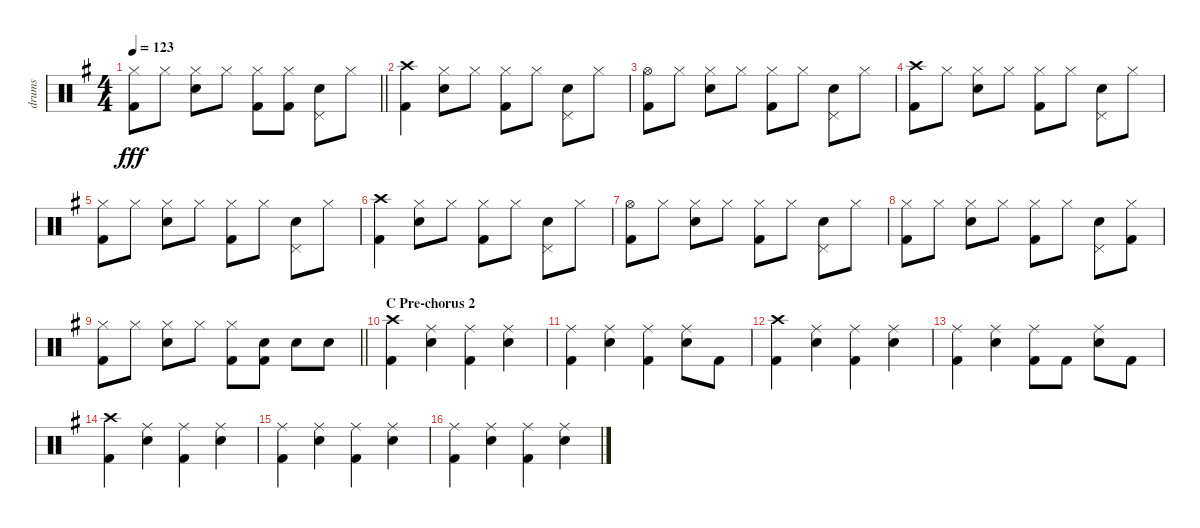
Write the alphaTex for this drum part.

\track ("drums" "drums") {instrument percussion}
\staff {score}
\articulation defaults
\ts (4 4)
\tempo 123
\clef neutral
\barLineRight lightlight
\ks g
("Hi-Hat (closed)" "Kick (hit) 2").8{dy fff} "Hi-Hat (closed)".8 ("Snare (hit) 2" "Hi-Hat (closed)").8 "Hi-Hat (closed)".8 ("Hi-Hat (closed)" "Kick (hit) 2").8 ("Hi-Hat (closed)" "Kick (hit) 2").8 ("Snare (hit) 2" "Pedal Hi-Hat (hit)").8 "Hi-Hat (closed)".8 |
("Crash high (hit)" "Kick (hit) 2").4 ("Snare (hit) 2" "Hi-Hat (closed)").8 "Hi-Hat (closed)".8 ("Hi-Hat (closed)" "Kick (hit) 2").8 "Hi-Hat (closed)".8 ("Snare (hit) 2" "Pedal Hi-Hat (hit)").8 "Hi-Hat (closed)".8 |
("Hi-Hat (open)" "Kick (hit) 2").8 "Hi-Hat (closed)".8 ("Snare (hit) 2" "Hi-Hat (closed)").8 "Hi-Hat (closed)".8 ("Hi-Hat (closed)" "Kick (hit) 2").8 "Hi-Hat (closed)".8 ("Snare (hit) 2" "Pedal Hi-Hat (hit)").8 "Hi-Hat (closed)".8 |
("Crash high (hit)" "Kick (hit) 2").8 "Hi-Hat (closed)".8 ("Snare (hit) 2" "Hi-Hat (closed)").8 "Hi-Hat (closed)".8 ("Hi-Hat (closed)" "Kick (hit) 2").8 "Hi-Hat (closed)".8 ("Snare (hit) 2" "Pedal Hi-Hat (hit)").8 "Hi-Hat (closed)".8 |
("Hi-Hat (closed)" "Kick (hit) 2").8 "Hi-Hat (closed)".8 ("Snare (hit) 2" "Hi-Hat (closed)").8 "Hi-Hat (closed)".8 ("Hi-Hat (closed)" "Kick (hit) 2").8 "Hi-Hat (closed)".8 ("Snare (hit) 2" "Pedal Hi-Hat (hit)").8 "Hi-Hat (closed)".8 |
("Crash high (hit)" "Kick (hit) 2").4 ("Snare (hit) 2" "Hi-Hat (closed)").8 "Hi-Hat (closed)".8 ("Hi-Hat (closed)" "Kick (hit) 2").8 "Hi-Hat (closed)".8 ("Snare (hit) 2" "Pedal Hi-Hat (hit)").8 "Hi-Hat (closed)".8 |
("Hi-Hat (open)" "Kick (hit) 2").8 "Hi-Hat (closed)".8 ("Snare (hit) 2" "Hi-Hat (closed)").8 "Hi-Hat (closed)".8 ("Hi-Hat (closed)" "Kick (hit) 2").8 "Hi-Hat (closed)".8 ("Snare (hit) 2" "Pedal Hi-Hat (hit)").8 "Hi-Hat (closed)".8 |
("Hi-Hat (closed)" "Kick (hit) 2").8 "Hi-Hat (closed)".8 ("Snare (hit) 2" "Hi-Hat (closed)").8 "Hi-Hat (closed)".8 ("Hi-Hat (closed)" "Kick (hit) 2").8 "Hi-Hat (closed)".8 ("Snare (hit) 2" "Pedal Hi-Hat (hit)").8 ("Hi-Hat (closed)" "Kick (hit) 2").8 |
\barLineRight lightlight
("Hi-Hat (closed)" "Kick (hit) 2").8 "Hi-Hat (closed)".8 ("Snare (hit) 2" "Hi-Hat (closed)").8 "Hi-Hat (closed)".8 ("Hi-Hat (closed)" "Kick (hit) 2").8 ("Snare (hit) 2" "Kick (hit) 2").8 "Snare (hit) 2".8 "Snare (hit) 2".8 |
\section ("" "C Pre-chorus 2 ")
("Crash high (hit)" "Kick (hit) 2").4 ("Ride (middle)" "Snare (hit) 2").4 ("Ride (middle)" "Kick (hit) 2").4 ("Ride (middle)" "Snare (hit) 2").4 |
("Ride (middle)" "Kick (hit) 2").4 ("Ride (middle)" "Snare (hit) 2").4 ("Ride (middle)" "Kick (hit) 2").4 ("Ride (middle)" "Snare (hit) 2").8 "Kick (hit) 2".8 |
("Crash high (hit)" "Kick (hit) 2").4 ("Ride (middle)" "Snare (hit) 2").4 ("Ride (middle)" "Kick (hit) 2").4 ("Ride (middle)" "Snare (hit) 2").4 |
("Ride (middle)" "Kick (hit) 2").4 ("Ride (middle)" "Snare (hit) 2").4 ("Ride (middle)" "Kick (hit) 2").8 "Kick (hit) 2".8 ("Ride (middle)" "Snare (hit) 2").8 "Kick (hit) 2".8 |
("Crash high (hit)" "Kick (hit) 2").4 ("Ride (middle)" "Snare (hit) 2").4 ("Ride (middle)" "Kick (hit) 2").4 ("Ride (middle)" "Snare (hit) 2").4 |
("Ride (middle)" "Kick (hit) 2").4 ("Ride (middle)" "Snare (hit) 2").4 ("Ride (middle)" "Kick (hit) 2").4 ("Ride (middle)" "Snare (hit) 2").4 |
("Ride (middle)" "Kick (hit) 2").4 ("Ride (middle)" "Snare (hit) 2").4 ("Ride (middle)" "Kick (hit) 2").4 ("Ride (middle)" "Snare (hit) 2").4
